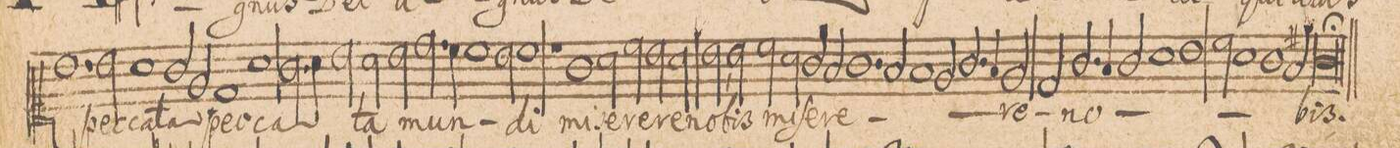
**kern	**text
*I"[CANTVS.]	*
*clefC1	*
*k[]	*
*met(C|)	*
*M2/1	*
1.b	.
=19-	=19-
2b\	pec-
1a	-ca-
=20-	=20-
2g/	-ta
2e/	.
1d	pec-
=21-	=21-
1a	-ca-
2.g\	.
4a\	.
=22-	=22-
2b\	.
2a\	-ta
2b\	mun-
2.dd\	.
=23-	=23-
4cc\	.
1cc	.
2b\	.
=24-	=24-
1cc	-di
1rdd	.
=25-	=25-
1g	mi-
2a\	-se-
2cc\	-re-
=26-	=26-
2b\	-re
2a\	no-
2b,<\	-bis
2b\	.
=27-	=27-
2cc\	mi-
2a\	.
2g/	-ſe-
2f/	-re-
=28-	=28-
1.g	.
2f/	.
=29-	=29-
1f	.
2e/	.
2.g/	.
=30-	=30-
4f/	.
2e/	-re
2d/	.
2.g/	no-
=31-	=31-
4f/	.
2g/	.
1a	.
=32-	=32-
1b	.
2cc\	.
1a\	.
=33-	=33-
1g	.
2f#X/	.
=34-	=34-
0g;>	-bis.
*-	*-
